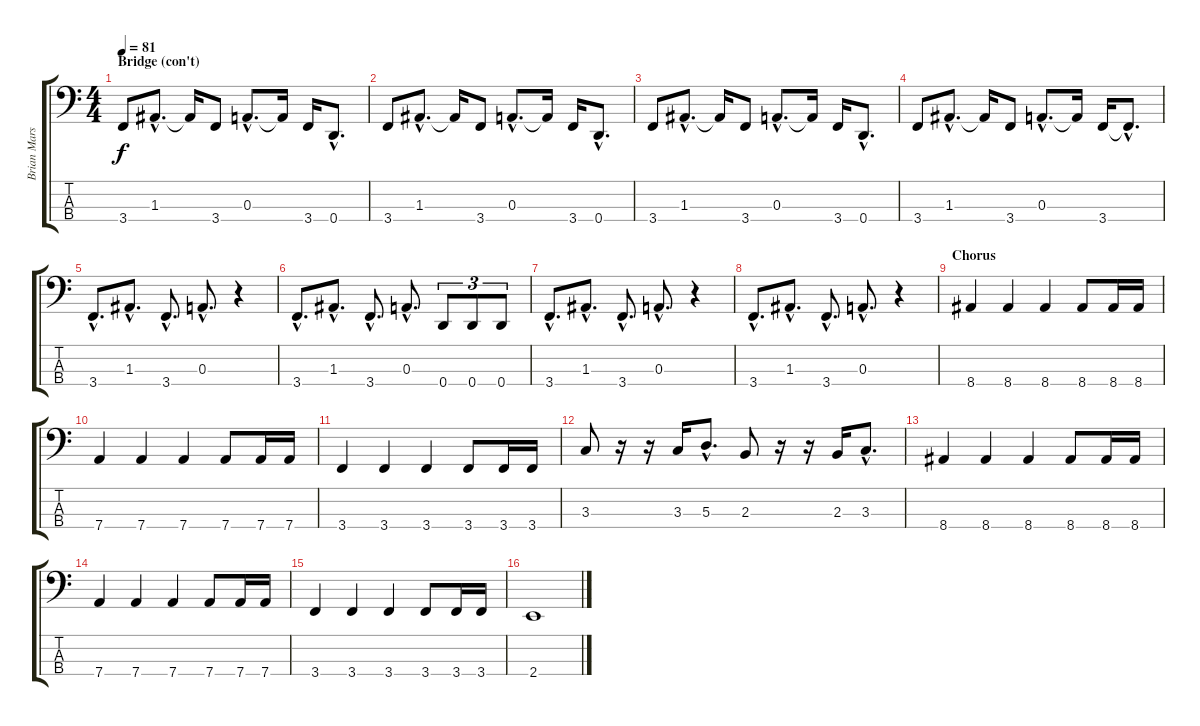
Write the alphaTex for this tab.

\track ("Brian Marshall" "Brian Mars") {instrument electricbasspick}
\staff {score tabs}
\tuning (G2 D2 A1 D1) {hide}
\ts (4 4)
\section ("" "Bridge (con't)")
\tempo 81
\clef f4
\ks c
3.4.8{dy f} 1.3{hac}.8{d} 1.3{t}.16 3.4.8 0.3{hac}.8{d} 0.3{t}.16 3.4.16 0.4{hac}.8{d} |
3.4.8 1.3{hac}.8{d} 1.3{t}.16 3.4.8 0.3{hac}.8{d} 0.3{t}.16 3.4.16 0.4{hac}.8{d} |
3.4.8 1.3{hac}.8{d} 1.3{t}.16 3.4.8 0.3{hac}.8{d} 0.3{t}.16 3.4.16 0.4{hac}.8{d} |
3.4.8 1.3{hac}.8{d} 1.3{t}.16 3.4.8 0.3{hac}.8{d} 0.3{t}.16 3.4.16 3.4{hac t}.8{d} |
3.4{hac}.8{d} 1.3{hac}.8{d} 3.4{hac}.8{d} 0.3{hac}.8{d} r.4 |
3.4{hac}.8{d} 1.3{hac}.8{d} 3.4{hac}.8{d} 0.3{hac}.8{d} 0.4.8{tu (3 2)} 0.4.8{tu (3 2)} 0.4.8{tu (3 2)} |
3.4{hac}.8{d} 1.3{hac}.8{d} 3.4{hac}.8{d} 0.3{hac}.8{d} r.4 |
3.4{hac}.8{d} 1.3{hac}.8{d} 3.4{hac}.8{d} 0.3{hac}.8{d} r.4 |
\section ("" "Chorus")
8.4.4 8.4.4 8.4.4 8.4.8 8.4.16 8.4.16 |
7.4.4 7.4.4 7.4.4 7.4.8 7.4.16 7.4.16 |
3.4.4 3.4.4 3.4.4 3.4.8 3.4.16 3.4.16 |
3.3.8 r.16 r.16 3.3.16 5.3{hac}.8{d} 2.3.8 r.16 r.16 2.3.16 3.3{hac}.8{d} |
8.4.4 8.4.4 8.4.4 8.4.8 8.4.16 8.4.16 |
7.4.4 7.4.4 7.4.4 7.4.8 7.4.16 7.4.16 |
3.4.4 3.4.4 3.4.4 3.4.8 3.4.16 3.4.16 |
2.4.1
